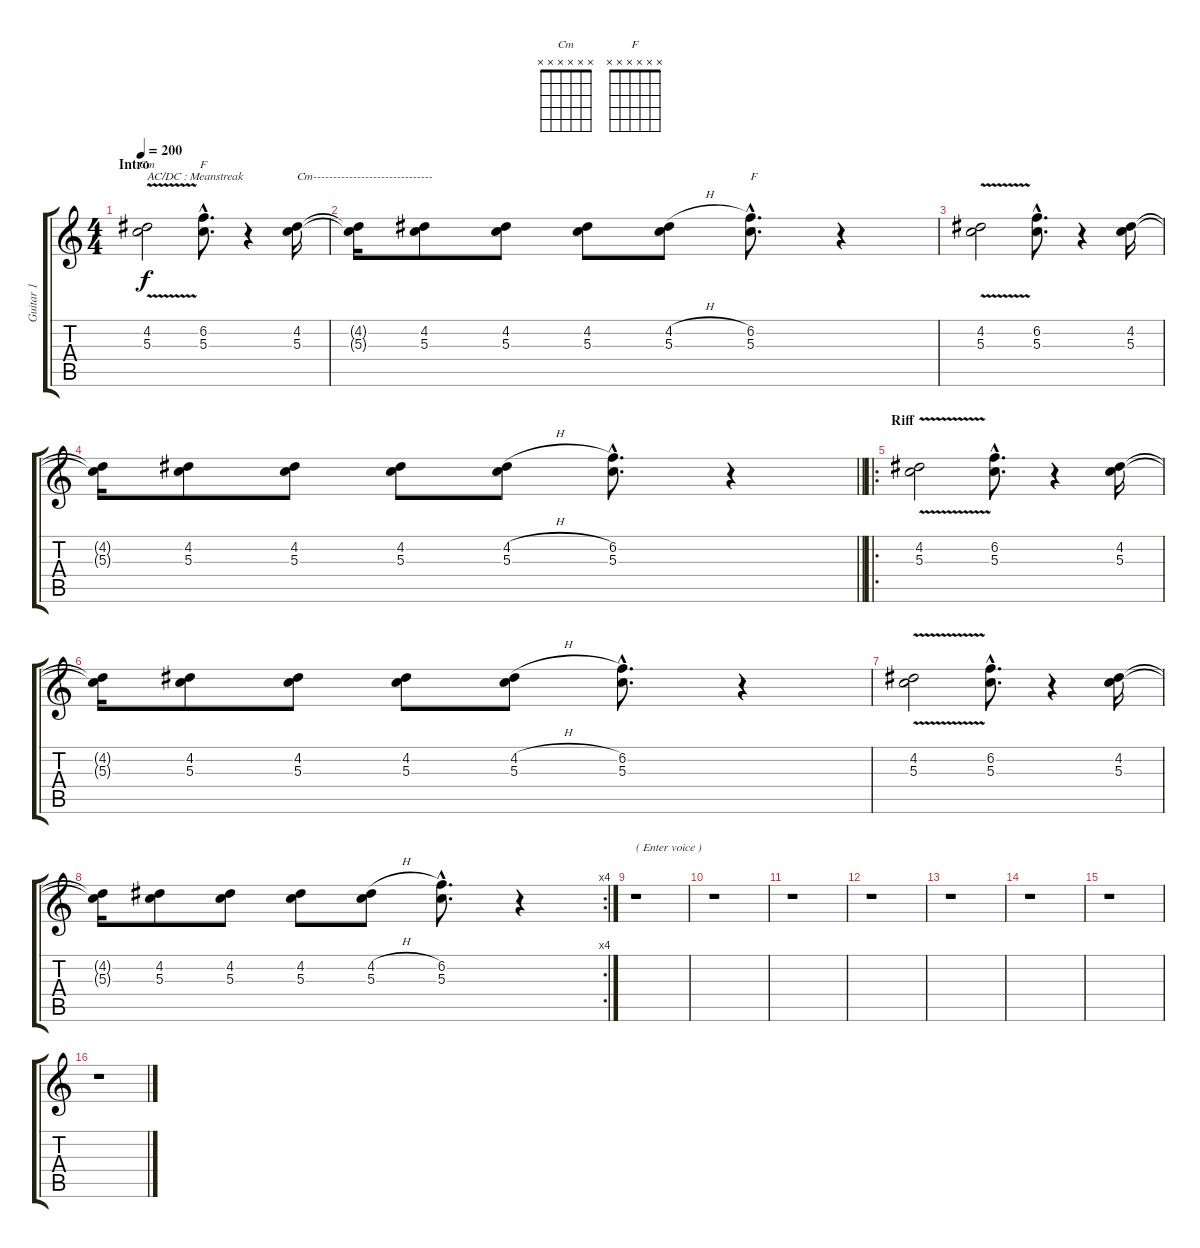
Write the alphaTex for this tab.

\track ("Guitar 1" "Guitar 1") {instrument distortionguitar}
\staff {score tabs}
\tuning (E4 B3 G3 D3 A2 E2) {hide}
\chord ("Cm" x x x x x x)
\chord ("F" x x x x x x)
\ts (4 4)
\section ("" "Intro")
\tempo 200
\clef g2
\ks c
(4.2{v} 5.3{v}).2{ch "Cm" txt "AC/DC : Meanstreak" dy f instrument distortionguitar} (6.2{hac} 5.3{hac}).8{d ch "F"} r.4 (4.2 5.3).16{txt "Cm------------------------------"} |
(4.2{t} 5.3{t}).16 (4.2 5.3).8 (4.2 5.3).8 (4.2 5.3).8 (4.2{h} 5.3).8 (6.2{hac} 5.3{hac}).8{d txt "F"} r.4 |
(4.2{v} 5.3{v}).2 (6.2{hac} 5.3{hac}).8{d} r.4 (4.2 5.3).16 |
\barLineRight lightlight
(4.2{t} 5.3{t}).16 (4.2 5.3).8 (4.2 5.3).8 (4.2 5.3).8 (4.2{h} 5.3).8 (6.2{hac} 5.3{hac}).8{d} r.4 |
\ro
\section ("" "Riff")
(4.2{v} 5.3{v}).2 (6.2{hac} 5.3{hac}).8{d} r.4 (4.2 5.3).16 |
(4.2{t} 5.3{t}).16 (4.2 5.3).8 (4.2 5.3).8 (4.2 5.3).8 (4.2{h} 5.3).8 (6.2{hac} 5.3{hac}).8{d} r.4 |
(4.2{v} 5.3{v}).2 (6.2{hac} 5.3{hac}).8{d} r.4 (4.2 5.3).16 |
\rc 4
(4.2{t} 5.3{t}).16 (4.2 5.3).8 (4.2 5.3).8 (4.2 5.3).8 (4.2{h} 5.3).8 (6.2{hac} 5.3{hac}).8{d} r.4 |
r.1{txt "( Enter voice )"} |
r.1 |
r.1 |
r.1 |
r.1 |
r.1 |
r.1 |
r.1
